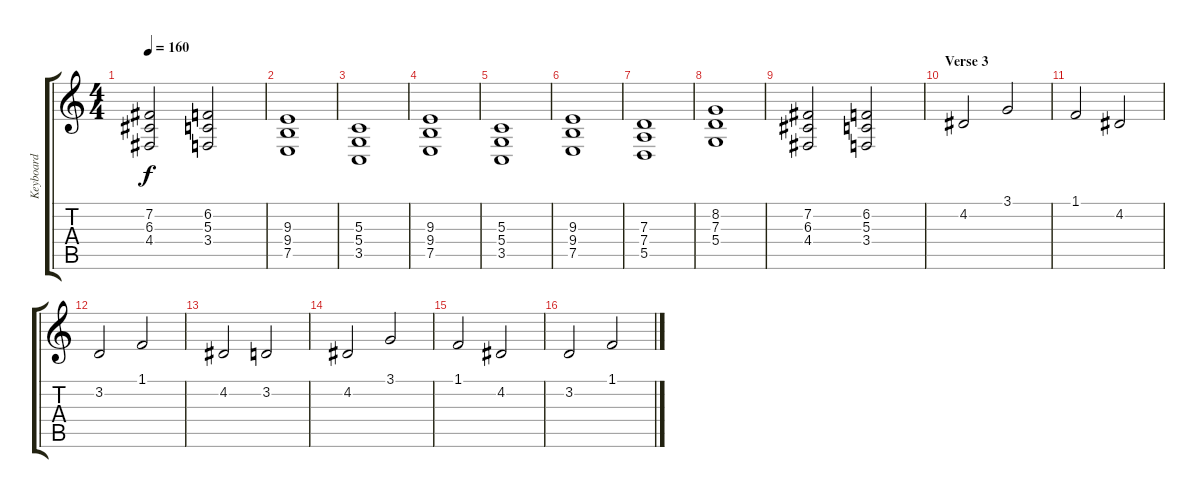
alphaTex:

\track ("Keyboard" "Keyboard") {instrument pad4choir}
\staff {score tabs}
\tuning (E4 B3 G3 D3 A2 E2) {hide}
\ts (4 4)
\tempo 160
\clef g2
\ks c
(7.2 6.3 4.4).2{dy f} (6.2 5.3 3.4).2 |
(9.3 9.4 7.5).1 |
(5.3 5.4 3.5).1 |
(9.3 9.4 7.5).1 |
(5.3 5.4 3.5).1 |
(9.3 9.4 7.5).1 |
(7.3 7.4 5.5).1 |
(8.2 7.3 5.4).1 |
(7.2 6.3 4.4).2 (6.2 5.3 3.4).2 |
\section ("" "Verse 3")
4.2.2 3.1.2 |
1.1.2 4.2.2 |
3.2.2 1.1.2 |
4.2.2 3.2.2 |
4.2.2 3.1.2 |
1.1.2 4.2.2 |
3.2.2 1.1.2
